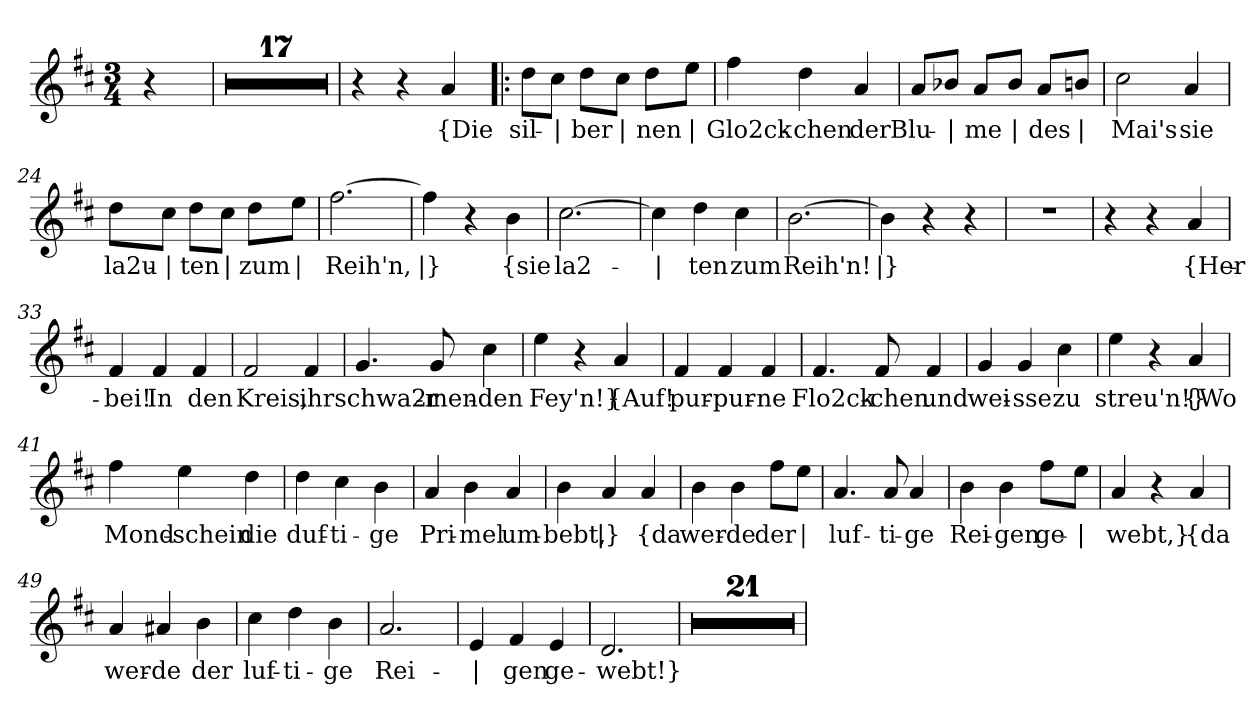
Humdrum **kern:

**kern	**text
*part1	*part1
*staff1	*staff1
*clefG2	*
*k[f#c#]	*
*M3/4	*
=1	=1
4r	.
=2	=2
2.r	.
=3	=3
2.r	.
=4	=4
2.r	.
=5	=5
2.r	.
=6	=6
2.r	.
=7	=7
2.r	.
=8	=8
2.r	.
=9	=9
2.r	.
=10	=10
2.r	.
=11	=11
2.r	.
=12	=12
2.r	.
=13	=13
2.r	.
=14	=14
2.r	.
=15	=15
2.r	.
=16	=16
2.r	.
=17	=17
2.r	.
=18	=18
2.r	.
!!LO:LB:g=z
=19	=19
4r	.
4r	.
!	!LO:LY:b
4a/	{Die
=20!|:	=20!|:
!	!LO:LY:b
8dd\L	sil-
!	!LO:LY:b
8cc#\J	|
!	!LO:LY:b
8dd\L	ber
!	!LO:LY:b
8cc#\J	|
!	!LO:LY:b
8dd\L	-nen
!	!LO:LY:b
8ee\J	|
=21	=21
!	!LO:LY:b
4ff#\	Glo2ck-
!	!LO:LY:b
4dd\	-chen
!	!LO:LY:b
4a/	der
=22	=22
!	!LO:LY:b
8a/L	Blu-
!	!LO:LY:b
8b-X/J	|
!	!LO:LY:b
8a/L	-me
!	!LO:LY:b
8b-/J	|
!	!LO:LY:b
8a/L	des
!	!LO:LY:b
8bn/J	|
=23	=23
!	!LO:LY:b
2cc#\	Mai's
!	!LO:LY:b
4a/	sie
=24	=24
!	!LO:LY:b
8dd\L	la2u-
!	!LO:LY:b
8cc#\J	|
!	!LO:LY:b
8dd\L	-ten
!	!LO:LY:b
8cc#\J	|
!	!LO:LY:b
8dd\L	zum
!	!LO:LY:b
8ee\J	|
=25	=25
!	!LO:LY:b
[2.ff#\	Reih'n,
!!LO:LB:g=z
=26	=26
!	!LO:LY:b
4ff#\]	|}
4r	.
!	!LO:LY:b
4b\	{sie
=27	=27
!	!LO:LY:b
[2.cc#\	la2-
=28	=28
!	!LO:LY:b
4cc#\]	|
!	!LO:LY:b
4dd\	-ten
!	!LO:LY:b
4cc#\	zum
=29	=29
!	!LO:LY:b
[2.b\	Reih'n!
=30	=30
!	!LO:LY:b
4b\]	|}
4r	.
4r	.
=31	=31
2.r	.
=32	=32
4r	.
4r	.
!	!LO:LY:b
4a/	{Her-
=33	=33
!	!LO:LY:b
4f#/	-bei!
!	!LO:LY:b
4f#/	In
!	!LO:LY:b
4f#/	den
=34	=34
!	!LO:LY:b
2f#/	Kreis,
!	!LO:LY:b
4f#/	ihr
!!LO:LB:g=z
=35	=35
!	!LO:LY:b
4.g/	schwa2r-
!	!LO:LY:b
8g/	-men-
!	!LO:LY:b
4cc#\	-den
=36	=36
!	!LO:LY:b
4ee\	Fey'n!}
4r	.
!	!LO:LY:b
4a/	{Auf!
=37	=37
!	!LO:LY:b
4f#/	pur-
!	!LO:LY:b
4f#/	-pur-
!	!LO:LY:b
4f#/	-ne
=38	=38
!	!LO:LY:b
4.f#/	Flo2ck-
!	!LO:LY:b
8f#/	-chen
!	!LO:LY:b
4f#/	und
=39	=39
!	!LO:LY:b
4g/	wei-
!	!LO:LY:b
4g/	-sse
!	!LO:LY:b
4cc#\	zu
=40	=40
!	!LO:LY:b
4ee\	streu'n!}
4r	.
!	!LO:LY:b
4a/	{Wo
!!LO:LB:g=z
=41	=41
!	!LO:LY:b
4ff#\	Mond-
!	!LO:LY:b
4ee\	-schein
!	!LO:LY:b
4dd\	die
=42	=42
!	!LO:LY:b
4dd\	duf-
!	!LO:LY:b
4cc#\	-ti-
!	!LO:LY:b
4b\	-ge
=43	=43
!	!LO:LY:b
4a/	Pri-
!	!LO:LY:b
4b\	-mel
!	!LO:LY:b
4a/	um-
=44	=44
!	!LO:LY:b
4b\	-bebt,
!	!LO:LY:b
4a/	|}
!	!LO:LY:b
4a/	{da
=45	=45
!	!LO:LY:b
4b\	wer-
!	!LO:LY:b
4b\	-de
!	!LO:LY:b
8ff#\L	der
!	!LO:LY:b
8ee\J	|
=46	=46
!	!LO:LY:b
4.a/	luf-
!	!LO:LY:b
8a/	-ti-
!	!LO:LY:b
4a/	-ge
!!LO:LB:g=z
=47	=47
!	!LO:LY:b
4b\	Rei-
!	!LO:LY:b
4b\	-gen
!	!LO:LY:b
8ff#\L	ge-
!	!LO:LY:b
8ee\J	|
=48	=48
!	!LO:LY:b
4a/	-webt,}
4r	.
!	!LO:LY:b
4a/	{da
=49	=49
!	!LO:LY:b
4a/	wer-
!	!LO:LY:b
4a#X/	-de
!	!LO:LY:b
4b\	der
=50	=50
!	!LO:LY:b
4cc#\	luf-
!	!LO:LY:b
4dd\	-ti-
!	!LO:LY:b
4b\	-ge
=51	=51
!	!LO:LY:b
2.a/	Rei-
=52	=52
!	!LO:LY:b
4e/	|
!	!LO:LY:b
4f#/	-gen
!	!LO:LY:b
4e/	ge-
=53	=53
!	!LO:LY:b
2.d/	-webt!}
=54	=54
2.r	.
=55	=55
2.r	.
=56	=56
2.r	.
!!LO:LB:g=z
=57	=57
2.r	.
=58	=58
2.r	.
=59	=59
2.r	.
=60	=60
2.r	.
=61	=61
2.r	.
=62	=62
2.r	.
=63	=63
2.r	.
=64	=64
2.r	.
=65	=65
2.r	.
=66	=66
2.r	.
=67	=67
2.r	.
=68	=68
2.r	.
=69	=69
2.r	.
=70	=70
2.r	.
=71	=71
2.r	.
=72	=72
2.r	.
=73	=73
2.r	.
=74	=74
2.r	.
=	=
*-	*-
